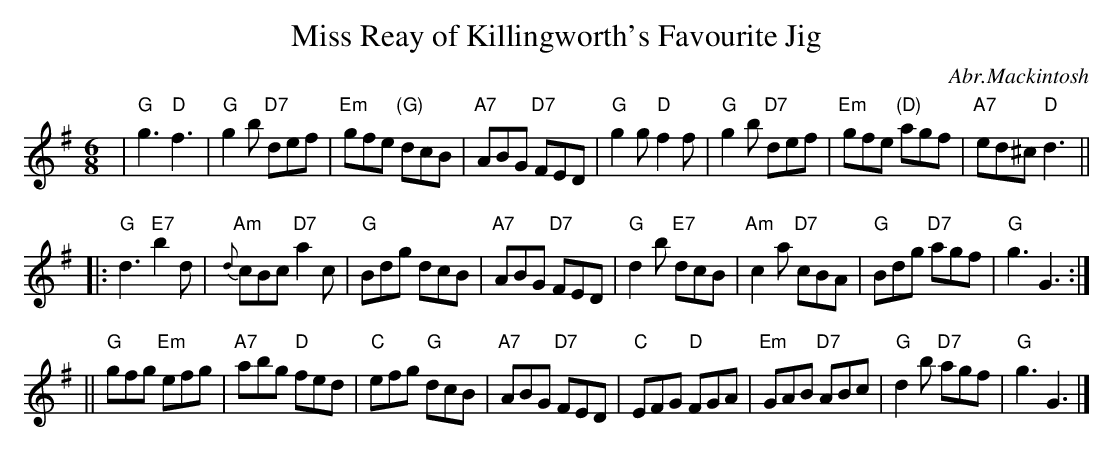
X:1
T:Miss Reay of Killingworth's Favourite Jig
C:Abr.Mackintosh
M:6/8
L:1/8
K:G
| "G"g3 "D"f3 | "G"g2b "D7"def | "Em"gfe "(G)"dcB | "A7"ABG "D7"FED \
| "G"g2g "D"f2f | "G"g2b "D7"def | "Em"gfe "(D)"agf | "A7"ed^c "D"d3 ||
|: "G"d3 "E7"b2d | "Am"{d}cBc "D7"a2c | "G"Bdg dcB | "A7"ABG "D7"FED \
| "G"d2b "E7"dcB | "Am"c2a "D7"cBA | "G"Bdg "D7"agf | "G"g3 G3 :|
|| "G"gfg "Em"efg | "A7"abg "D"fed | "C"efg "G"dcB | "A7"ABG "D7"FED \
| "C"EFG "D"FGA | "Em"GAB "D7"ABc | "G"d2b "D7"agf | "G"g3 G3 |]
